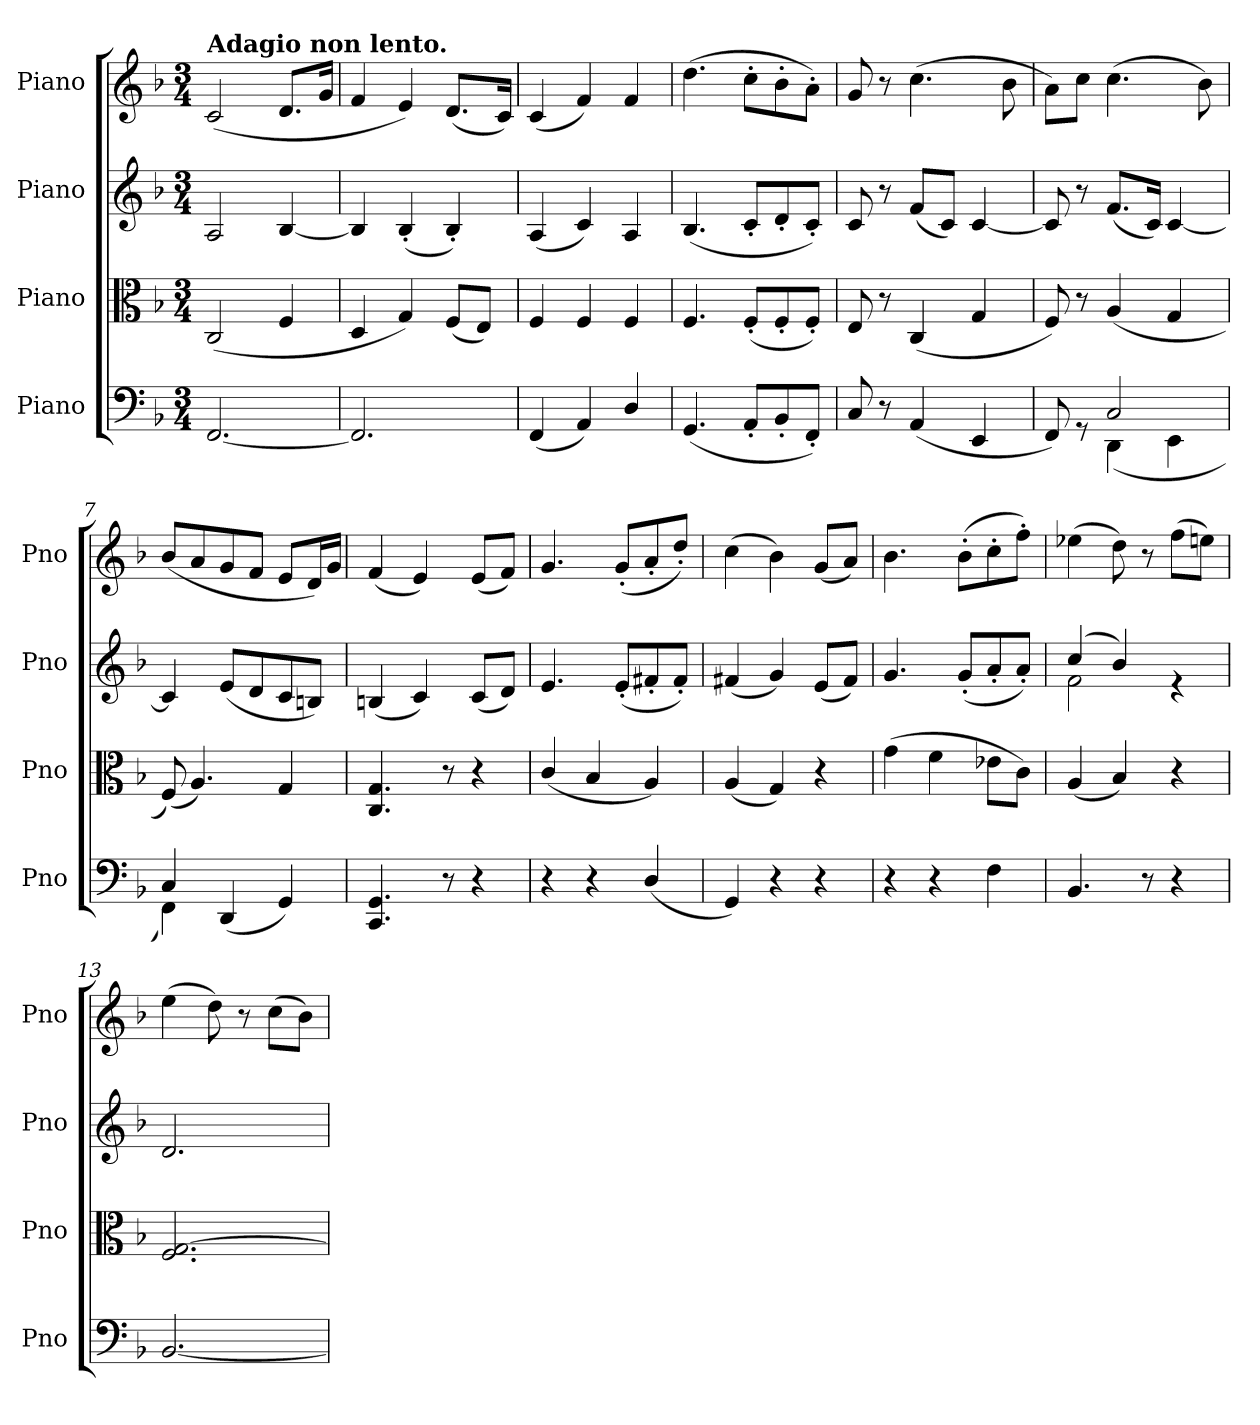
**kern	**kern	**kern	**kern
*part4	*part3	*part2	*part1
*staff4	*staff3	*staff2	*staff1
*I"Piano	*I"Piano	*I"Piano	*I"Piano
*I'Pno	*I'Pno	*I'Pno	*I'Pno
*clefF4	*clefC3	*clefG2	*clefG2
*k[b-]	*k[b-]	*k[b-]	*k[b-]
*M3/4	*M3/4	*M3/4	*M3/4
=1	=1	=1	=1
!	!	!	!LO:TX:a:B:t=Adagio non lento.
[2.FF/	(2C/	2A/	(2c/
.	4F/	[4B-/	8.d/L
.	.	.	16g/Jk
=2	=2	=2	=2
2.FF/]	4D/	4B-/]	4f/
.	4G/)	(4B-'/	4e/)
.	(8F/L	4B-'/)	(8.d/L
.	8E/J)	.	.
.	.	.	16c/Jk)
=3	=3	=3	=3
(4FF/	4F/	(4A/	(4c/
4AA/)	4F/	4c/)	4f/)
4D/	4F/	4A/	4f/
=4	=4	=4	=4
(4.GG/	4.F/	(4.B-/	(4.dd\
8AA'/L	(8F'/L	8c'/L	8cc'\L
8BB-'/	8F'/	8d'/	8b-'\
8FF'/J)	8F'/J)	8c'/J)	8a'\J)
=5	=5	=5	=5
8C/	8E/	8c/	8g/
8r	8r	8r	8r
(4AA/	(4C/	(8f/L	(4.cc\
.	.	8c/J)	.
4EE/	4G/	[4c/	.
.	.	.	8b-\
=6	=6	=6	=6
*^	*	*	*
8FF/)	4ryy	8F/)	8c/]	8a\L)
8rGG	.	8r	8r	8cc\J
2C/	(4DD\	(4A/	(8.f/L	(4.cc\
.	.	.	16c/Jk)	.
.	4EE\	4G/	[4c/	.
.	.	.	.	8b-\)
=7	=7	=7	=7	=7
4C/	4FF\)	(8F/)	4c/]	(8b-/L
.	.	4.A/)	.	8a/
(4DD/	2ryy	.	(8e/L	8g/
.	.	.	8d/	8f/J
4GG/)	.	4G/	8c/	8e/L
.	.	.	8Bn/J)	16d/L)
.	.	.	.	16g/JJ
*v	*v	*	*	*
=8	=8	=8	=8
4.CC/ 4.GG/	4.C/ 4.G/	(4Bn/	(4f/
.	.	4c/)	4e/)
8r	8r	.	.
4r	4r	(8c/L	(8e/L
.	.	8d/J)	8f/J)
=9	=9	=9	=9
4r	(4c/	4.e/	4.g/
4r	4B-/	.	.
.	.	(8e'/L	(8g'/L
(4D/	4A/)	8f#X'/	8a'/
.	.	8f#'/J)	8dd'/J)
=10	=10	=10	=10
4GG/)	(4A/	(4f#X/	(4cc\
4r	4G/)	4g/)	4b-\)
4r	4r	(8e/L	(8g/L
.	.	8f#/J)	8a/J)
!!LO:LB:g=z
=11	=11	=11	=11
4r	(4g\	4.g/	4.b-\
4r	4f\	.	.
.	.	(8g'/L	(8b-'\L
4F\	8e-X\L	8a'/	8cc'\
.	8c\J)	8a'/J)	8ff'\J)
=12	=12	=12	=12
*	*	*^	*
4.BB-/	(4A/	(4cc/	2f\	(4ee-X\
.	4B-/)	4b-/)	.	8dd\)
8r	.	.	.	8r
4r	4r	4re	4ryy	(8ff\L
.	.	.	.	8een\J)
*	*	*v	*v	*
=13	=13	=13	=13
[2.BB-/	2.F/ [2.G/	2.d/	(4ee\
.	.	.	8dd\)
.	.	.	8r
.	.	.	(8cc\L
.	.	.	8b-\J)
=	=	=	=
*-	*-	*-	*-
